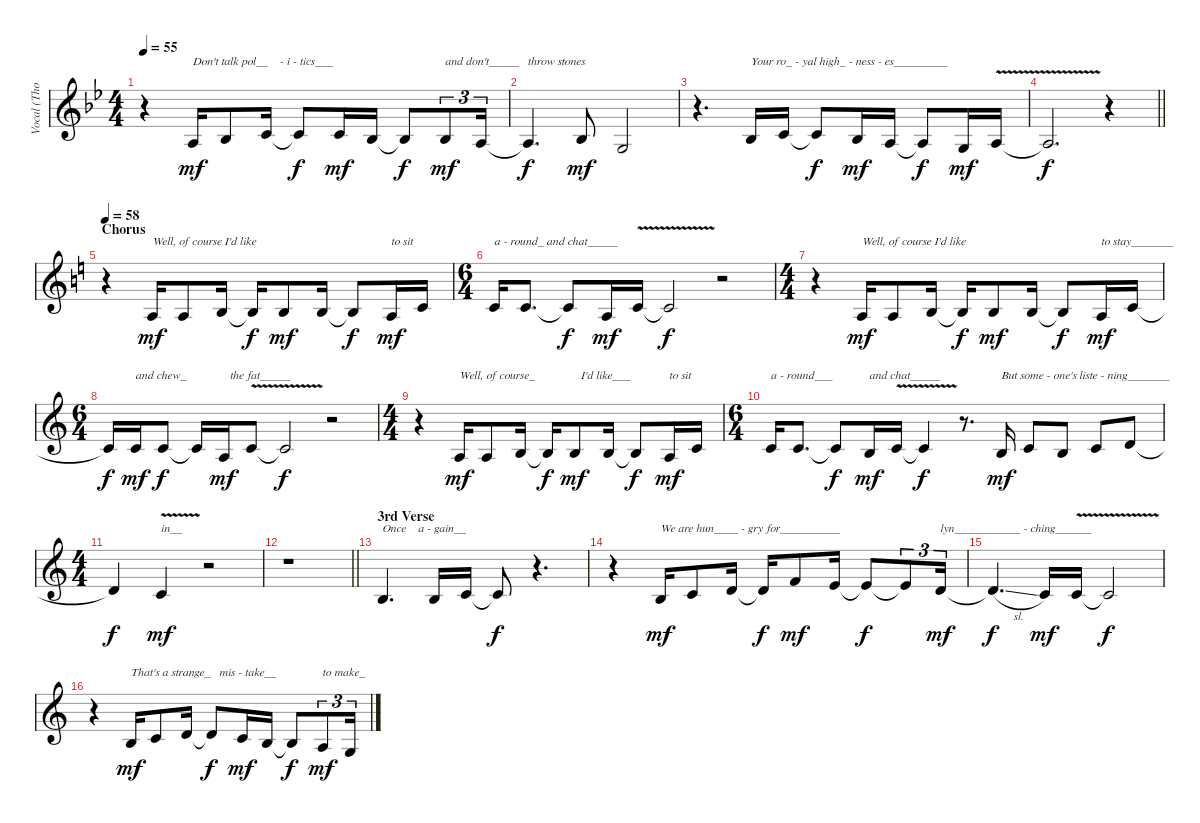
\track ("Vocal (Thom Yorke)" "Vocal (Tho") {instrument altosax}
\staff {score}
\tuning (E4 B3 G3 D3 A2 E2) {hide}
\ts (4 4)
\tempo 55
\clef g2
\ks gminor
r.4{dy f} 2.3.16{txt "Don't talk pol__    - i - tics___" dy mf} 3.3.8 1.2.16 1.2{t}.8{dy f} 1.2.16{dy mf} 3.3.16 3.3{t}.8{dy f beam merge} 3.3.8{tu (3 2) txt "and don't_____   throw stones" dy mf} 2.3.16{tu (3 2)} |
2.3{t}.4{d dy f} 3.3.8{dy mf} 0.3.2 |
r.4{d} 3.3.16{txt "Your ro_ - yal high_ - ness - es_________"} 1.2.16 1.2{t}.8{dy f} 3.3.16{dy mf} 2.3.16 2.3{t}.8{dy f beam merge} 0.3.16{dy mf} 2.3{v}.16 |
\barLineRight lightlight
2.3{t}.2{d dy f} r.4 |
\section ("" "Chorus")
\tempo 58
\ks aminor
r.4 2.3.16{txt "Well, of course I'd like" dy mf} 2.3.8 0.2.16 0.2{t}.16{dy f} 0.2.8{dy mf} 0.2.16 0.2{t}.8{dy f beam merge} 2.3.16{txt "to sit" dy mf} 1.2.16 |
\ts (6 4)
1.2.16{txt "a - round_ and chat_____"} 1.2.8{d beam split} 1.2{t}.8{dy f} 2.3.16{dy mf} 1.2{v}.16 1.2{t}.2{dy f} r.2 |
\ts (4 4)
r.4 2.3.16{txt "Well, of course I'd like" dy mf} 2.3.8 0.2.16 0.2{t}.16{dy f} 0.2.8{dy mf} 0.2.16 0.2{t}.8{dy f beam merge} 2.3.16{txt "to stay_______" dy mf} 1.2.16 |
\ts (6 4)
1.2{t}.16{dy f} 1.2.16{txt "and chew_" dy mf} 1.2.8{dy f beam split} 1.2{t}.16 2.3.16{txt "  the fat_____" dy mf} 1.2{v}.8 1.2{t}.2{dy f} r.2 |
\ts (4 4)
r.4 2.3.16{txt "Well, of course_" dy mf} 2.3.8 0.2.16 0.2{t}.16{dy f} 0.2.8{txt "  I'd like___" dy mf} 0.2.16 0.2{t}.8{dy f beam merge} 2.3.16{txt "to sit" dy mf beam merge} 1.2.16 |
\ts (6 4)
1.2.16{txt "a - round___"} 1.2.8{d beam split} 1.2{t}.8{dy f} 0.2.16{txt "and chat_____" dy mf} 1.2{v}.16 1.2{t}.4{dy f} r.8{d} 0.2.16{txt "But some - one's liste - ning_______" dy mf beam split} 1.2.8 0.2.8{beam split} 1.2.8 3.2.8 |
\ts (4 4)
3.2{t}.4{dy f} 1.2{v}.4{txt "in__" dy mf} r.2 |
\barLineRight lightlight
r.1 |
\section ("" "3rd Verse")
0.2.4{d txt "Once    a - gain__"} 0.2.16 1.2.16 1.2{t}.8{dy f} r.4{d} |
r.4 0.2.16{txt "We are hun____ - gry for__________" dy mf} 1.2.8 3.2.16 3.2{t}.16{dy f} 1.1.8{dy mf} 0.1.16 0.1{t}.8{dy f beam merge} 0.1{t}.8{tu (3 2)} 3.2.16{tu (3 2) txt "lyn___________ - ching______" dy mf} |
3.2{sl t}.4{d dy f} 1.2.16{dy mf} 1.2{v}.16 1.2{t}.2{dy f} |
r.4 0.2.16{txt "That's a strange_   mis - take__" dy mf} 1.2.8 3.2.16 3.2{t}.8{dy f} 1.2.16{dy mf} 0.2.16 0.2{t}.8{dy f beam merge} 2.3.8{tu (3 2) txt "to make_" dy mf} 0.3.16{tu (3 2)}
